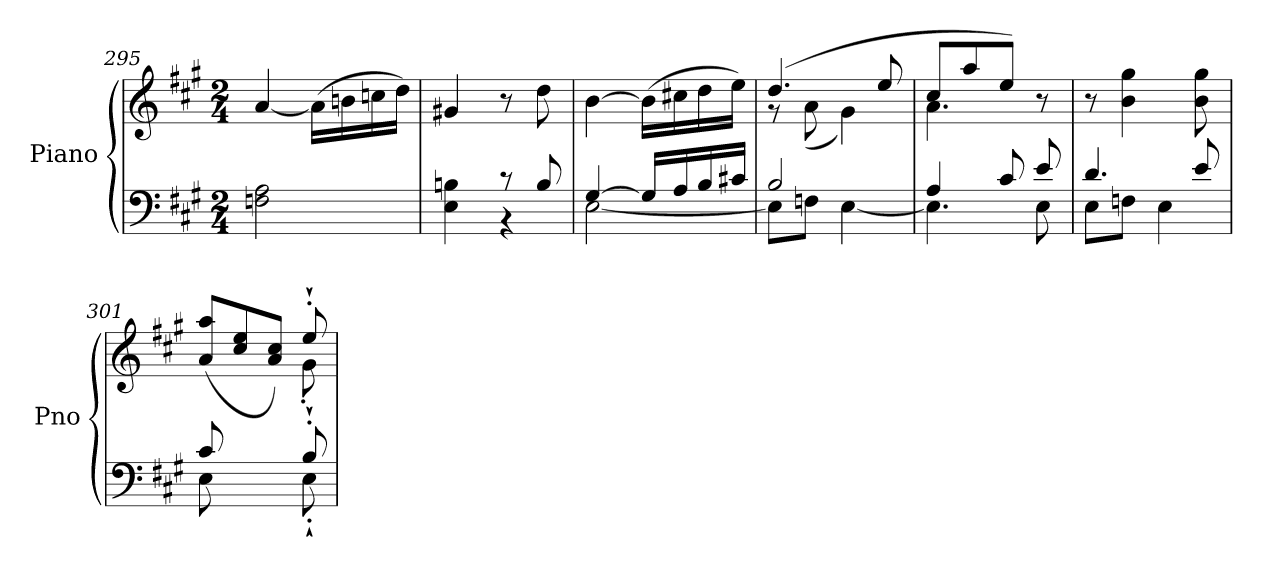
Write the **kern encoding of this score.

**kern	**kern
*part1	*part1
*staff2	*staff1
*I"Piano	*
*I'Pno	*
*clefF4	*clefG2
*k[f#c#g#]	*k[f#c#g#]
*A:	*A:
*M2/4	*M2/4
=295	=295
2Fn\ 2A\	[4a/
.	(16a\LL]
.	16bn\
.	16ccn\
.	16dd\JJ)
=296	=296
*^	*
4E\ 4Bn\	4ryy	4g#X/
8rc	4r	8r
8B/	.	8dd\
=297	=297	=297
[4G#/	[2E\	[4b\
16G#/LL]	.	(16b\LL]
16A/	.	16cc#X\
16B/	.	16dd\
16c#X/JJ	.	16ee\JJ)
=298	=298	=298
*	*	*^
2B/	8E\L]	(4.dd/	8rg
.	8Fn\J	.	(8a\
.	[4E\	.	4g#\)
.	.	8ee/	.
!!LO:PB:g=z	!!
=299	=299	=299	=299
4A/	4.E\]	8cc#/L	4.a\
.	.	8aa/	.
8c#/	.	8ee/J)	.
8e/	8E\	8r	8ryy
*	*	*v	*v
!!LO:PB:g=z
=300	=300	=300
4.d/	8E\L	8r
.	8Fn\J	4b\ 4gg#\
.	4E\	.
8e/	.	8b\ 8gg#\
=301	=301	=301
*	*	*^
*	*	*	*^
(8c#/L	8E\	(8a/ 8aa/L	4.ryy	8ryy
4ryy	4ryy	8cc#/ 8ee/	.	8a\
.	.	8a/ 8cc#/J)	.	8e\J)
8B`'/	8E`'\	8ee`'/	8g#'\	8ryy
*v	*v	*	*	*
*	*v	*v	*v
=	=
*-	*-
